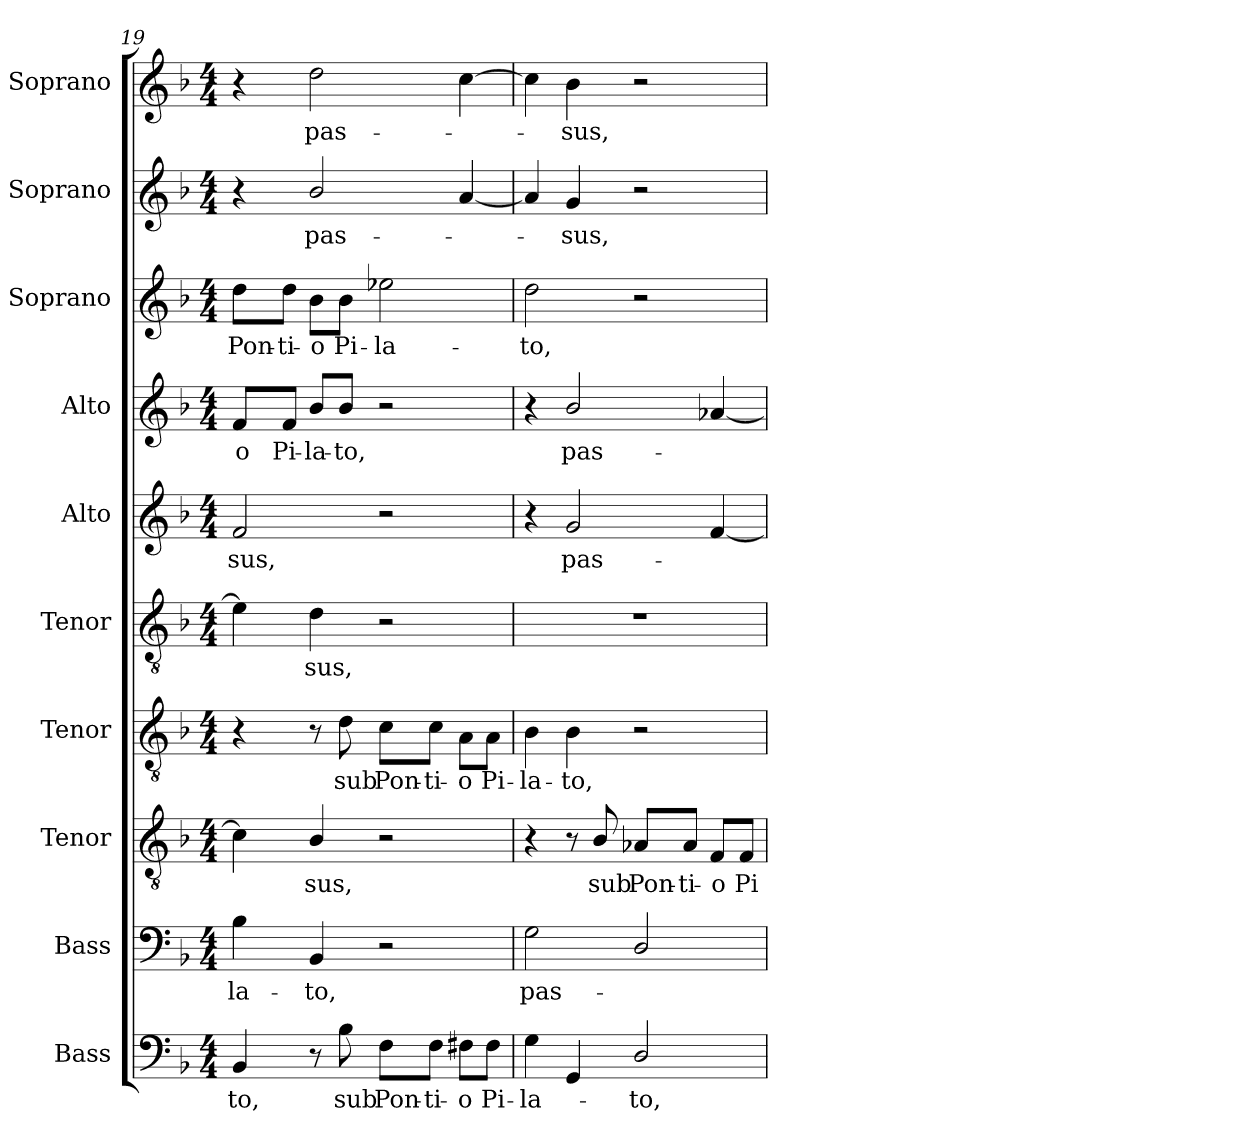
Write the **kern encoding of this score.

**kern	**text	**kern	**text	**kern	**text	**kern	**text	**kern	**text	**kern	**text	**kern	**text	**kern	**text	**kern	**text	**kern	**text
*part10	*part10	*part9	*part9	*part8	*part8	*part7	*part7	*part6	*part6	*part5	*part5	*part4	*part4	*part3	*part3	*part2	*part2	*part1	*part1
*staff10	*staff10	*staff9	*staff9	*staff8	*staff8	*staff7	*staff7	*staff6	*staff6	*staff5	*staff5	*staff4	*staff4	*staff3	*staff3	*staff2	*staff2	*staff1	*staff1
*I"Bass	*	*I"Bass	*	*I"Tenor	*	*I"Tenor	*	*I"Tenor	*	*I"Alto	*	*I"Alto	*	*I"Soprano	*	*I"Soprano	*	*I"Soprano	*
*I'B.	*	*I'B.	*	*I'T.	*	*I'T.	*	*I'T.	*	*I'A.	*	*I'A.	*	*I'S.	*	*I'S.	*	*I'S.	*
*clefF4	*	*clefF4	*	*clefGv2	*	*clefGv2	*	*clefGv2	*	*clefG2	*	*clefG2	*	*clefG2	*	*clefG2	*	*clefG2	*
*	*	*	*	*ITrd7c12	*	*ITrd7c12	*	*ITrd7c12	*	*	*	*	*	*	*	*	*	*	*
*k[b-]	*	*k[b-]	*	*k[b-]	*	*k[b-]	*	*k[b-]	*	*k[b-]	*	*k[b-]	*	*k[b-]	*	*k[b-]	*	*k[b-]	*
*F:	*	*F:	*	*F:	*	*F:	*	*F:	*	*F:	*	*F:	*	*F:	*	*F:	*	*F:	*
*M4/4	*	*M4/4	*	*M4/4	*	*M4/4	*	*M4/4	*	*M4/4	*	*M4/4	*	*M4/4	*	*M4/4	*	*M4/4	*
=19	=19	=19	=19	=19	=19	=19	=19	=19	=19	=19	=19	=19	=19	=19	=19	=19	=19	=19	=19
!	!LO:LY:b:color=#000000	!	!	!	!	!	!	!	!	!	!	!	!	!	!	!	!	!	!
!	!	!	!LO:LY:b:color=#000000	!	!	!	!	!	!	!	!	!	!	!	!	!	!	!	!
!	!	!	!	!	!	!	!	!	!	!	!LO:LY:b:color=#000000	!	!	!	!	!	!	!	!
!	!	!	!	!	!	!	!	!	!	!	!	!	!LO:LY:b:color=#000000	!	!	!	!	!	!
!	!	!	!	!	!	!	!	!	!	!	!	!	!	!	!LO:LY:b:color=#000000	!	!	!	!
4BB-i/	-to,	4B-i\	-la-	4Ci\]	.	4r	.	4E-i\]	.	2fi/	-sus,	8fi/L	-o	8ddi\L	Pon-	4r	.	4r	.
!	!	!	!	!	!	!	!	!	!	!	!	!	!LO:LY:b:color=#000000	!	!	!	!	!	!
!	!	!	!	!	!	!	!	!	!	!	!	!	!	!	!LO:LY:b:color=#000000	!	!	!	!
.	.	.	.	.	.	.	.	.	.	.	.	8fi/J	Pi-	8ddi\J	-ti-	.	.	.	.
!	!	!	!LO:LY:b:color=#000000	!	!	!	!	!	!	!	!	!	!	!	!	!	!	!	!
!	!	!	!	!	!LO:LY:b:color=#000000	!	!	!	!	!	!	!	!	!	!	!	!	!	!
!	!	!	!	!	!	!	!	!	!LO:LY:b:color=#000000	!	!	!	!	!	!	!	!	!	!
!	!	!	!	!	!	!	!	!	!	!	!	!	!LO:LY:b:color=#000000	!	!	!	!	!	!
!	!	!	!	!	!	!	!	!	!	!	!	!	!	!	!LO:LY:b:color=#000000	!	!	!	!
!	!	!	!	!	!	!	!	!	!	!	!	!	!	!	!	!	!LO:LY:b:color=#000000	!	!
!	!	!	!	!	!	!	!	!	!	!	!	!	!	!	!	!	!	!	!LO:LY:b:color=#000000
8r	.	4BB-i/	-to,	4BB-i/	-sus,	8r	.	4Di\	-sus,	.	.	8b-i/L	-la-	8b-i\L	-o	2b-i/	pas-	2ddi\	pas-
!	!LO:LY:b:color=#000000	!	!	!	!	!	!	!	!	!	!	!	!	!	!	!	!	!	!
!	!	!	!	!	!	!	!LO:LY:b:color=#000000	!	!	!	!	!	!	!	!	!	!	!	!
!	!	!	!	!	!	!	!	!	!	!	!	!	!LO:LY:b:color=#000000	!	!	!	!	!	!
!	!	!	!	!	!	!	!	!	!	!	!	!	!	!	!LO:LY:b:color=#000000	!	!	!	!
8B-i\	sub	.	.	.	.	8Di\	sub	.	.	.	.	8b-i/J	-to,	8b-i\J	Pi-	.	.	.	.
!	!LO:LY:b:color=#000000	!	!	!	!	!	!	!	!	!	!	!	!	!	!	!	!	!	!
!	!	!	!	!	!	!	!LO:LY:b:color=#000000	!	!	!	!	!	!	!	!	!	!	!	!
!	!	!	!	!	!	!	!	!	!	!	!	!	!	!	!LO:LY:b:color=#000000	!	!	!	!
8Fi\L	Pon-	2r	.	2r	.	8Ci\L	Pon-	2r	.	2r	.	2r	.	2ee-Xi\	-la-	.	.	.	.
!	!LO:LY:b:color=#000000	!	!	!	!	!	!	!	!	!	!	!	!	!	!	!	!	!	!
!	!	!	!	!	!	!	!LO:LY:b:color=#000000	!	!	!	!	!	!	!	!	!	!	!	!
8Fi\J	-ti-	.	.	.	.	8Ci\J	-ti-	.	.	.	.	.	.	.	.	.	.	.	.
!	!LO:LY:b:color=#000000	!	!	!	!	!	!	!	!	!	!	!	!	!	!	!	!	!	!
!	!	!	!	!	!	!	!LO:LY:b:color=#000000	!	!	!	!	!	!	!	!	!	!	!	!
8F#Xi\L	-o	.	.	.	.	8AAi\L	-o	.	.	.	.	.	.	.	.	[4ai/	.	[4cci\	.
!	!LO:LY:b:color=#000000	!	!	!	!	!	!	!	!	!	!	!	!	!	!	!	!	!	!
!	!	!	!	!	!	!	!LO:LY:b:color=#000000	!	!	!	!	!	!	!	!	!	!	!	!
8F#i\J	Pi-	.	.	.	.	8AAi\J	Pi-	.	.	.	.	.	.	.	.	.	.	.	.
=20	=20	=20	=20	=20	=20	=20	=20	=20	=20	=20	=20	=20	=20	=20	=20	=20	=20	=20	=20
!	!LO:LY:b:color=#000000	!	!	!	!	!	!	!	!	!	!	!	!	!	!	!	!	!	!
!	!	!	!LO:LY:b:color=#000000	!	!	!	!	!	!	!	!	!	!	!	!	!	!	!	!
!	!	!	!	!	!	!	!LO:LY:b:color=#000000	!	!	!	!	!	!	!	!	!	!	!	!
!	!	!	!	!	!	!	!	!	!	!	!	!	!	!	!LO:LY:b:color=#000000	!	!	!	!
4Gi\	-la-	2Gi\	pas-	4r	.	4BB-i\	-la-	1r	.	4r	.	4r	.	2ddi\	-to,	4ai/]	.	4cci\]	.
!	!	!	!	!	!	!	!LO:LY:b:color=#000000	!	!	!	!	!	!	!	!	!	!	!	!
!	!	!	!	!	!	!	!	!	!	!	!LO:LY:b:color=#000000	!	!	!	!	!	!	!	!
!	!	!	!	!	!	!	!	!	!	!	!	!	!LO:LY:b:color=#000000	!	!	!	!	!	!
!	!	!	!	!	!	!	!	!	!	!	!	!	!	!	!	!	!LO:LY:b:color=#000000	!	!
!	!	!	!	!	!	!	!	!	!	!	!	!	!	!	!	!	!	!	!LO:LY:b:color=#000000
4GGi/	.	.	.	8r	.	4BB-i\	-to,	.	.	2gi/	pas-	2b-i/	pas-	.	.	4gi/	-sus,	4b-i\	-sus,
!	!	!	!	!	!LO:LY:b:color=#000000	!	!	!	!	!	!	!	!	!	!	!	!	!	!
.	.	.	.	8BB-i/	sub	.	.	.	.	.	.	.	.	.	.	.	.	.	.
!	!LO:LY:b:color=#000000	!	!	!	!	!	!	!	!	!	!	!	!	!	!	!	!	!	!
!	!	!	!	!	!LO:LY:b:color=#000000	!	!	!	!	!	!	!	!	!	!	!	!	!	!
2Di/	-to,	2Di/	.	8AA-Xi/L	Pon-	2r	.	.	.	.	.	.	.	2r	.	2r	.	2r	.
!	!	!	!	!	!LO:LY:b:color=#000000	!	!	!	!	!	!	!	!	!	!	!	!	!	!
.	.	.	.	8AA-i/J	-ti-	.	.	.	.	.	.	.	.	.	.	.	.	.	.
!	!	!	!	!	!LO:LY:b:color=#000000	!	!	!	!	!	!	!	!	!	!	!	!	!	!
.	.	.	.	8FFi/L	-o	.	.	.	.	[4fi/	.	[4a-Xi/	.	.	.	.	.	.	.
!	!	!	!	!	!LO:LY:b:color=#000000	!	!	!	!	!	!	!	!	!	!	!	!	!	!
.	.	.	.	8FFi/J	Pi-	.	.	.	.	.	.	.	.	.	.	.	.	.	.
=	=	=	=	=	=	=	=	=	=	=	=	=	=	=	=	=	=	=	=
*-	*-	*-	*-	*-	*-	*-	*-	*-	*-	*-	*-	*-	*-	*-	*-	*-	*-	*-	*-
